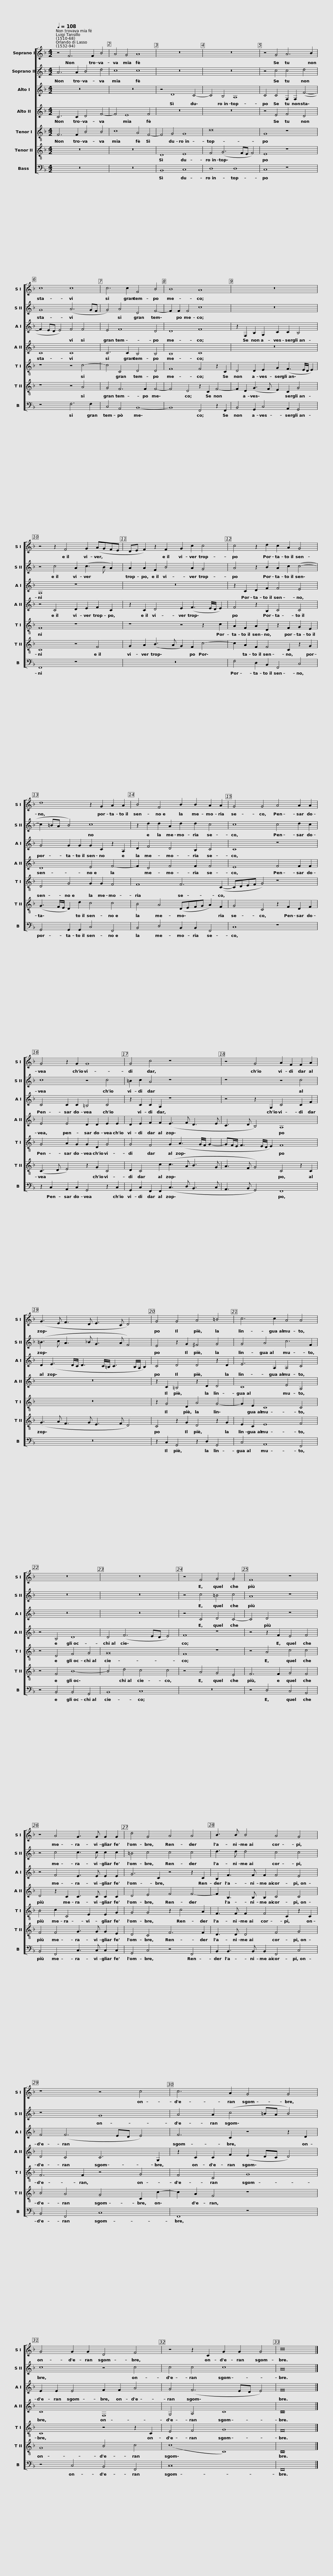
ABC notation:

X:1
%%score [ 1 2 3 4 5 6 7 ]
L:1/8
Q:1/4=108
M:4/2
I:linebreak $
K:F
V:1 treble
V:2 treble
V:3 treble
V:4 treble
V:5 treble-8
V:6 treble-8
V:7 bass
V:1
 z4 F6 F2 B4 | A4 G4 A8 | z16 | z16 |$ z4 G4 A6 B2 | %5
 c8 c8 | c6 c2 F4 B4 | B8 A8 |$ z16 | z4 z2 F4 G2 (AGFE | %10
 DE F2) z2 F2 G2 c2 c4 |$ c4 z2 d2 c2 A2 G4 | d8 z2 G2 A2 A2 |$ B4 F4 B2 B2 A2 A2 |$ G4 G4 A4 A2 A2 | %15
 G4 z2 G2 G8 | G4 c4 z8 |$ z4 G4 A2 F2 F2 A2 | (G3 E F3 D E3 C D4) |$ G4 G4 A4 =B4 |$ %20
 c6 c2 A4 A4 | z16 | z16 |$ z4 F4 G4 G4 | F8 z8 | %25
 z4 A4 G3 G G2 G2 | d4 G4 A4 A4 |$ B3 B B4 A4 G4 | z8 z4 c4 | c6 A2 G4 G4 |$ %30
 G4 G2 G2 D4 F4 | z4 z2 C2 G2 G2 G4 | c16 |] %33
V:2
 A6 A2 B4 d4 | c8 c8 | z16 | z16 |$ z4 c4 c4 d4 | %5
 G8 (A6 GF | G4) A4 D4 F4- | F2 F2 F4 c8 |$ z16 | z4 c4 A2 (c3 B A2) | %10
 A2 A2 F2 B4 A2 G4 |$ A4 z2 B2 A2 c2 (c4- | c2 =BA B4) c8 |$ z2 d2 d2 A2 d2 d2 c4 |$ c8 c4 d2 c2 | %15
 c8 z4 c4 | =B2 c2 A4 z8 |$ z8 z4 c4 | (=B3 c A3 _B G3 A F4) |$ E4 z2 G2 ^F4 G4 |$ %20
 G4 A4 c6 F2 | z16 | z16 |$ z4 c4 =B4 c4 | A8 z8 | %25
 z4 c4 c3 c c2 c2 | =B4 c4 c4 c4 |$ d3 d d4 c4 c4 | z8 G8 | A4 A2 (c4 =BA B4) |$ %30
 c8 z4 c4 | c4 c4 c8 | A16 |] %33
V:3
 z16 | z16 | z4 D8 C4- | C4 B,4 A,8 |$ C4 C4 F,2 F,2 (F4- | %5
 F2 ED E4) F4 F4 | E4 F8 D4 | D8 F8 |$ z2 F,2 B,2 G,2 C2 C2 B,4 | A,8 z8 | %10
 z16 |$ z2 C2 D2 F2 F4 E4 | G4 G2 G2 G2 C2 z2 A,2 |$ D2 F4 D4 B,2 C4 |$ C8 z8 | %15
 C4 C2 C2 =B,4 C4 | z2 C2 C2 A,2 z8 |$ z4 z2 G,2 C4 C2 F2 | D2 (E3 D/C/ D3 C/=B,/ C3 B,/A,/ B,2) |$ C4 D4 D4 z2 D2 |$ %20
 E6 A,2 A,4 C4 | z16 | z16 |$ z4 C4 D4 C4- | C4 D4 z8 | %25
 z4 F4 E3 E E2 E2 | G6 C2 z4 z2 C2 |$ B,2 F3 F F2 F4 E4 | F4 (F6 ED E4) | F6 C2 z4 z2 D2 |$ %30
 E2 E2 E4 F2 F2 A4 | G4 (F6 ED E4) | F16 |] %33
V:4
 C6 C2 D4 F4- | F4 E8 F4 | z16 | z16 |$ z4 E4 F4 D4 | %5
 C8 C8 | C6 C2 B,4 B,4 | B,8 C8 |$ z16 | z4 C4 D2 E2 F2 C2 | %10
 z2 C2 D4 E2 (F3 E/D/ E2) |$ F4 z2 B,2 C4 C4 | D8 E4 F4- |$ F2 D4 F4 F2 F4 |$ E8 F4 F2 F2 | %15
 E4 E4 D2 D2 E2 E2 | D2 E2 F2 F2 (E3 F D3 E |$ C3 D B,4) A,8 | z16 |$ z2 C2 =B,4 z2 D2 D4 |$ %20
 C8 E4 A,4 | z4 B,4 D8 | D4 (F6 ED E4) |$ F8 z8 | z4 z2 F2 E4 F4 | %25
 D4 z2 C2 C3 C C2 C2 | D4 E4 F4 F4- |$ F2 B,3 B, B,2 C4 C4 | D4 C4 C6 G,2 | z2 C2 C2 F2 (E2 DC D4) |$ %30
 C8 F,8 | G,4 A,4 C8 | C16 |] %33
V:5
 F6 F2 B4 B4 | c8 A4 F4- | F4 G4 G8 | d16 |$ G8 z8 | %5
 z8 z4 c4- | c4 C4 D4 D4 | F8 F4 z2 C2 |$ D4 D2 E2 G2 (F3 E/D/ E2) | F8 z8 | %10
 z8 z4 z2 c2 |$ A2 F2 A2 D2 z2 F2 G2 E2 | D4 G4 G2 G2 F4 |$ F8 F6 (C2- |$ CDEF G4) z8 | %15
 G4 A2 G2 G2 D2 G4 | G4 F4 G2 (A3 G/F/ G2- |$ GF/E/ F3 E/D/ E2) F8 | z16 |$ z2 G4 D2 A4 G4- |$ %20
 G2 E2 C8 C4 | z4 D4 F4 G4 | G16 |$ F8 z8 | z4 A4 c4 c4 | %25
 B4 c2 C4 E2 E2 G2 | G4 G4 z2 c4 A2 |$ F3 F F2 F4 C2 z2 C2 | F6 F2 z4 G4 | F4 C4 G8 |$ %30
 C8 z4 z2 C2 | E4 F4 G8 | F16 |] %33
V:6
 z16 | z16 | D8 E8 | F4 (G6 FE F4) |$ E8 z8 | %5
 z8 z4 A4 | G4 F6 F2 F4- | F4 D4 z2 C2 F4- |$ F2 D2 (G3 F E2) C2 G4 | C8 z4 F4 | %10
 G2 A2 (B3 A G2) F2 c4- |$ c2 A2 F2 F4 C2 z2 G2 | (G3 F/E/ D2) d2 c4 c4 |$ B4 A4 (DEFG A2) F2 |$ G4 C4 z2 F2 D2 F2 | %15
 (C3 D E4) z2 G2 C4 | D2 C4 c2 (c3 A B3 G |$ A3 F G4) C4 z2 C2 | (G3 A F3 G E3 F D4) |$ C4 z2 G2 D4 z2 G2 |$ %20
 E2 C2 E8 F4 | z4 F4 B8- | B4 d4 c4 c4 |$ z4 A4 G4 E4 | F6 F2 G4 F4 | %25
 F4 F4 G3 G G2 E2 | D4 C4 F6 F2 |$ D3 D D4 F4 G4 | B4 A4 G4 C2 c2- | c2 A2 F4 z8 |$ %30
 G8 B4 c4 | (c8 C8) | C16 |] %33
V:7
 z16 | z16 | B,,8 C,8 | D,8 D,8 |$ C,8 z8 | %5
 z8 F,6 F,2 | C,4 A,,4 B,,8- | B,,8 F,,4 z2 F,,2 |$ B,,4 G,,2 C,4 A,,2 G,,4 | F,,8 z8 | %10
 z16 |$ F,4 D,2 B,,2 F,,4 C,4 | G,,4 G,,2 G,,2 C,4 F,,4 |$ B,,4 D,4 B,,2 B,,2 F,,4 |$ C,8 z8 | %15
 z2 C,2 A,,2 C,2 G,,4 z2 C,2 | G,,2 C,2 F,,2 F,,2 (C,3 D, B,,3 C, |$ A,,3 B,, G,,4) F,,8 | z16 |$ z2 C,2 G,,4 z2 D,2 G,,4 |$ %20
 C,4 A,,8 F,,4 | z4 B,,4 B,,4 G,,4 | B,,8 C,8 |$ z16 | z4 D,4 C,4 A,,4 | %25
 B,,4 F,,4 C,3 C, C,2 C,2 | G,,4 C,4 z4 F,,4 |$ B,,2 B,,3 B,, B,,2 F,,4 C,4 | B,,4 F,,4 C,8 | F,,8 z8 |$ %30
 z4 C,4 B,,4 F,,4 | C,16 | F,,16 |] %33
